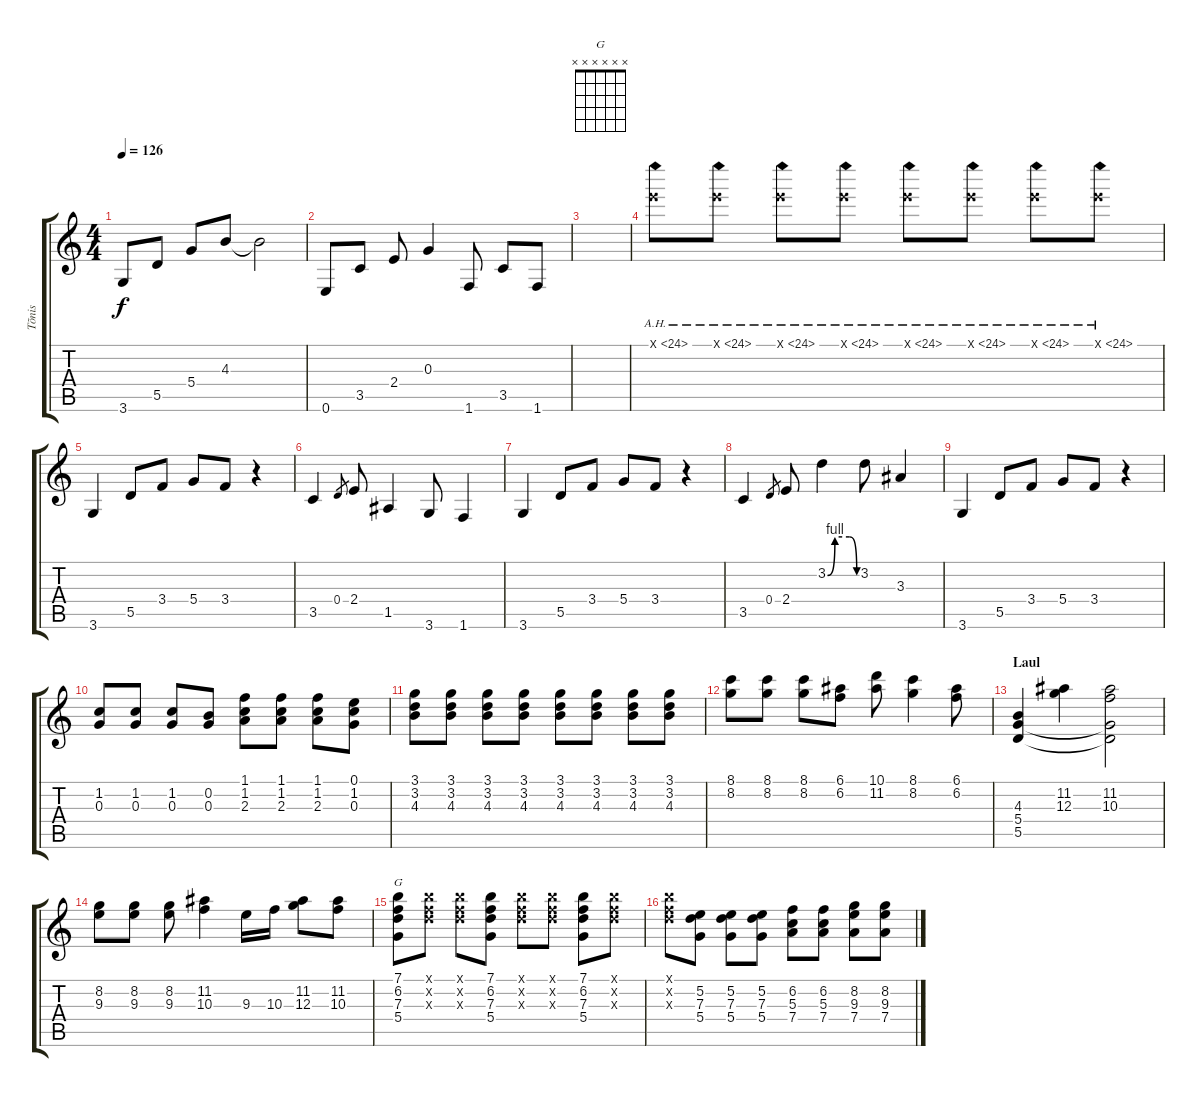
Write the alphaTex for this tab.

\track ("Tõnis" "Tõnis") {instrument distortionguitar}
\staff {score tabs}
\tuning (E4 B3 G3 D3 A2 E2) {hide}
\chord ("G" x x x x x x) {firstfret 0}
\ts (4 4)
\tempo 126
\clef g2
\ks c
3.6.8{dy f instrument distortionguitar} 5.5.8 5.4.8 4.3.8 4.3{t}.2 |
0.6.8 3.5.8 2.4.8 0.3.4 1.6.8 3.5.8 1.6.8 |
|
12.1{ah 12 x}.8{volume 16} 12.1{ah 12 x}.8 12.1{ah 12 x}.8 12.1{ah 12 x}.8 12.1{ah 12 x}.8 12.1{ah 12 x}.8 12.1{ah 12 x}.8 12.1{ah 12 x}.8 |
3.6.4{volume 13} 5.5.8 3.4.8 5.4.8 3.4.8 r.4 |
3.5.4 0.4.8{gr} 2.4.8 1.5.4 3.6.8 1.6.4 |
3.6.4 5.5.8 3.4.8 5.4.8 3.4.8 r.4 |
3.5.4 0.4.8{gr} 2.4.8 3.2{be (custom 0 0 15 4 30 4 45 4 60 0)}.4 3.2.8 3.3.4 |
3.6.4 5.5.8 3.4.8 5.4.8 3.4.8 r.4 |
(1.2 0.3).8 (1.2 0.3).8 (1.2 0.3).8 (0.2 0.3).8 (1.1 1.2 2.3).8 (1.1 1.2 2.3).8 (1.1 1.2 2.3).8 (0.1 1.2 0.3).8 |
(3.1 3.2 4.3).8 (3.1 3.2 4.3).8 (3.1 3.2 4.3).8 (3.1 3.2 4.3).8 (3.1 3.2 4.3).8 (3.1 3.2 4.3).8 (3.1 3.2 4.3).8 (3.1 3.2 4.3).8 |
(8.1 8.2).8 (8.1 8.2).8 (8.1 8.2).8 (6.1 6.2).8 (10.1 11.2).8 (8.1 8.2).4 (6.1 6.2).8 |
\section ("" "Laul")
(4.3 5.4 5.5).4 (11.2 12.3).4 (11.2 10.3 5.4{t} 5.5{t}).2 |
(8.2 9.3).8 (8.2 9.3).8 (8.2 9.3).8 (11.2 10.3).4 9.3.16 10.3.16 (11.2 12.3).8 (11.2 10.3).8 |
(7.1 6.2 7.3 5.4).8{ch "G"} (7.1{x} 6.2{x} 7.3{x}).8 (7.1{x} 6.2{x} 7.3{x}).8 (7.1 6.2 7.3 5.4).8 (7.1{x} 6.2{x} 7.3{x}).8 (7.1{x} 6.2{x} 7.3{x}).8 (7.1 6.2 7.3 5.4).8 (7.1{x} 6.2{x} 7.3{x}).8 |
(7.1{x} 6.2{x} 7.3{x}).8 (5.2 7.3 5.4).8 (5.2 7.3 5.4).8 (5.2 7.3 5.4).8 (6.2 5.3 7.4).8 (6.2 5.3 7.4).8 (8.2 9.3 7.4).8 (8.2 9.3 7.4).8
